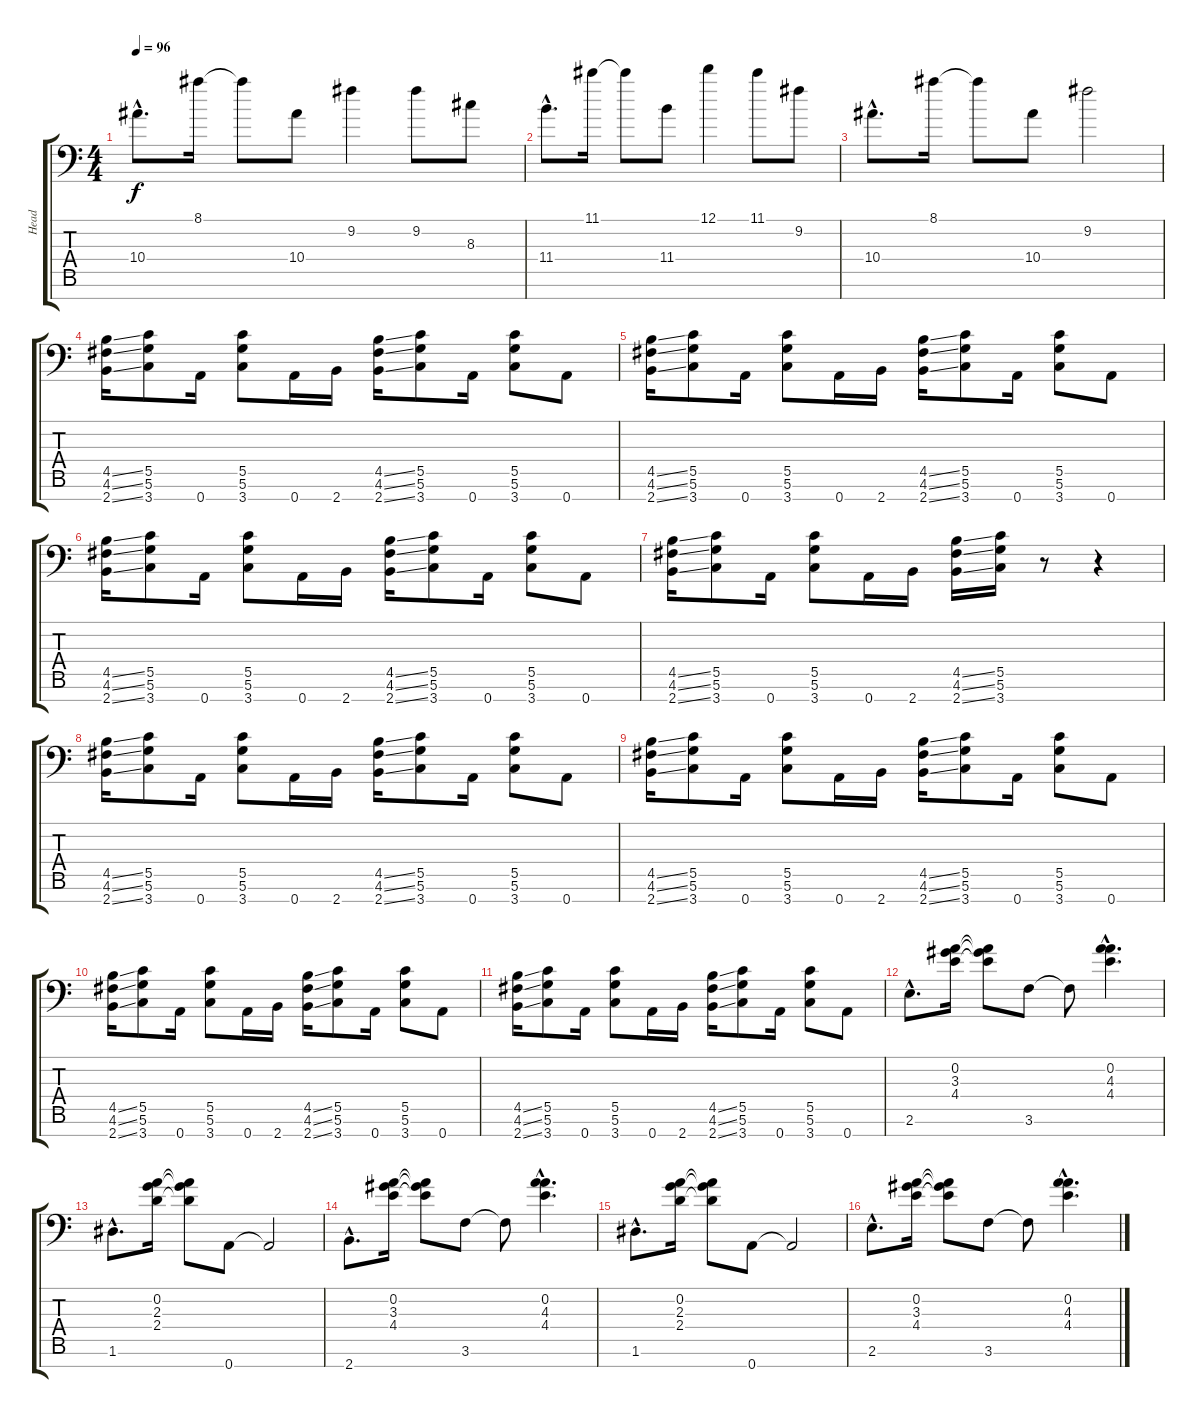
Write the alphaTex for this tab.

\track ("Head" "Head") {instrument distortionguitar}
\staff {score tabs}
\tuning (D4 A3 F3 C3 G2 D2 A1) {hide}
\ts (4 4)
\tempo 96
\clef f4
\ks c
10.4{hac}.8{d dy f} 8.1.16 8.1{t}.8 10.4.8 9.2.4 9.2.8 8.3.8 |
11.4{hac}.8{d instrument pad8sweep} 11.1.16 11.1{t}.8 11.4.8 12.1.4 11.1.8 9.2.8 |
10.4{hac}.8{d} 8.1.16 8.1{t}.8 10.4.8 9.2.2 |
(4.5{ss} 4.6{ss} 2.7{ss}).16{instrument electricguitarclean} (5.5 5.6 3.7).8 0.7.16 (5.5 5.6 3.7).8 0.7.16 2.7.16 (4.5{ss} 4.6{ss} 2.7{ss}).16 (5.5 5.6 3.7).8 0.7.16 (5.5 5.6 3.7).8 0.7.8 |
(4.5{ss} 4.6{ss} 2.7{ss}).16 (5.5 5.6 3.7).8 0.7.16 (5.5 5.6 3.7).8 0.7.16 2.7.16 (4.5{ss} 4.6{ss} 2.7{ss}).16 (5.5 5.6 3.7).8 0.7.16 (5.5 5.6 3.7).8 0.7.8 |
(4.5{ss} 4.6{ss} 2.7{ss}).16 (5.5 5.6 3.7).8 0.7.16 (5.5 5.6 3.7).8 0.7.16 2.7.16 (4.5{ss} 4.6{ss} 2.7{ss}).16 (5.5 5.6 3.7).8 0.7.16 (5.5 5.6 3.7).8 0.7.8 |
(4.5{ss} 4.6{ss} 2.7{ss}).16 (5.5 5.6 3.7).8 0.7.16 (5.5 5.6 3.7).8 0.7.16 2.7.16 (4.5{ss} 4.6{ss} 2.7{ss}).16 (5.5 5.6 3.7).16 r.8 r.4 |
(4.5{ss} 4.6{ss} 2.7{ss}).16{instrument distortionguitar} (5.5 5.6 3.7).8 0.7.16 (5.5 5.6 3.7).8 0.7.16 2.7.16 (4.5{ss} 4.6{ss} 2.7{ss}).16 (5.5 5.6 3.7).8 0.7.16 (5.5 5.6 3.7).8 0.7.8 |
(4.5{ss} 4.6{ss} 2.7{ss}).16 (5.5 5.6 3.7).8 0.7.16 (5.5 5.6 3.7).8 0.7.16 2.7.16 (4.5{ss} 4.6{ss} 2.7{ss}).16 (5.5 5.6 3.7).8 0.7.16 (5.5 5.6 3.7).8 0.7.8 |
(4.5{ss} 4.6{ss} 2.7{ss}).16 (5.5 5.6 3.7).8 0.7.16 (5.5 5.6 3.7).8 0.7.16 2.7.16 (4.5{ss} 4.6{ss} 2.7{ss}).16 (5.5 5.6 3.7).8 0.7.16 (5.5 5.6 3.7).8 0.7.8 |
(4.5{ss} 4.6{ss} 2.7{ss}).16 (5.5 5.6 3.7).8 0.7.16 (5.5 5.6 3.7).8 0.7.16 2.7.16 (4.5{ss} 4.6{ss} 2.7{ss}).16 (5.5 5.6 3.7).8 0.7.16 (5.5 5.6 3.7).8 0.7.8 |
2.6{hac}.8{d} (0.2 3.3 4.4).16 (0.2{t} 3.3{t} 4.4{t}).8 3.6.8 3.6{t}.8 (0.2{hac} 4.3{hac} 4.4{hac}).4{d} |
1.6{hac}.8{d} (0.2 2.3 2.4).16 (0.2{t} 2.3{t} 2.4{t}).8 0.7.8 0.7{t}.2 |
2.7{hac}.8{d} (0.2 3.3 4.4).16 (0.2{t} 3.3{t} 4.4{t}).8 3.6.8 3.6{t}.8 (0.2{hac} 4.3{hac} 4.4{hac}).4{d} |
1.6{hac}.8{d} (0.2 2.3 2.4).16 (0.2{t} 2.3{t} 2.4{t}).8 0.7.8 0.7{t}.2 |
2.6{hac}.8{d} (0.2 3.3 4.4).16 (0.2{t} 3.3{t} 4.4{t}).8 3.6.8 3.6{t}.8 (0.2{hac} 4.3{hac} 4.4{hac}).4{d}
